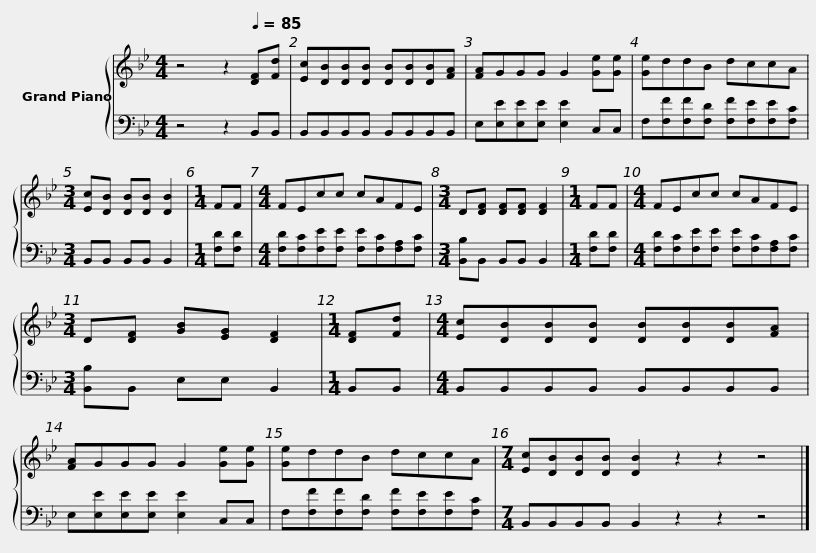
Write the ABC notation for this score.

X:1
%%score { 1 | 2 }
L:1/8
M:4/4
I:linebreak $
K:Bb
V:1 treble
V:2 bass
V:1
 z4 z2[Q:1/4=85] [DF][Fd] | [Ec][DB][DB][DB] [DB][DB][DB][FA] | [FA]GGG G2 [Ge][Ge] | [Ge]ddB dccA |[M:3/4] [Ec][DB] [DB][DB] [DB]2 | %5
[M:1/4] FF |$[M:4/4] FEcc cAFE |[M:3/4] D[DF] [DF][DF] [DF]2 |[M:1/4] FF |[M:4/4] FEcc cAFE | %10
[M:3/4] D[DF] [GB][EG] [DF]2 |[M:1/4] [DF][Fd] |$[M:4/4] [Ec][DB][DB][DB] [DB][DB][DB][FA] | [FA]GGG G2 [Ge][Ge] | [Ge]ddB dccA | %15
[M:7/4] [Ec][DB][DB][DB] [DB]2 z2 z2 z4 |] %16
V:2
 z4 z2 B,,B,, | B,,B,,B,,B,, B,,B,,B,,B,, | E,[E,E][E,E][E,E] [E,E]2 C,C, | F,[F,F][F,F][F,D] [F,F][F,E][F,E][F,C] |[M:3/4] B,,B,, B,,B,, B,,2 | %5
[M:1/4] [F,D][F,D] |$[M:4/4] [F,D][F,C][F,E][F,E] [F,E][F,C][F,A,][F,C] |[M:3/4] [B,,B,]B,, B,,B,, B,,2 |[M:1/4] [F,D][F,D] |[M:4/4] [F,D][F,C][F,E][F,E] [F,E][F,C][F,A,][F,C] | %10
[M:3/4] [B,,B,]B,, E,E, B,,2 |[M:1/4] B,,B,, |$[M:4/4] B,,B,,B,,B,, B,,B,,B,,B,, | E,[E,E][E,E][E,E] [E,E]2 C,C, | F,[F,F][F,F][F,D] [F,F][F,E][F,E][F,C] | %15
[M:7/4] B,,B,,B,,B,, B,,2 z2 z2 z4 |] %16
